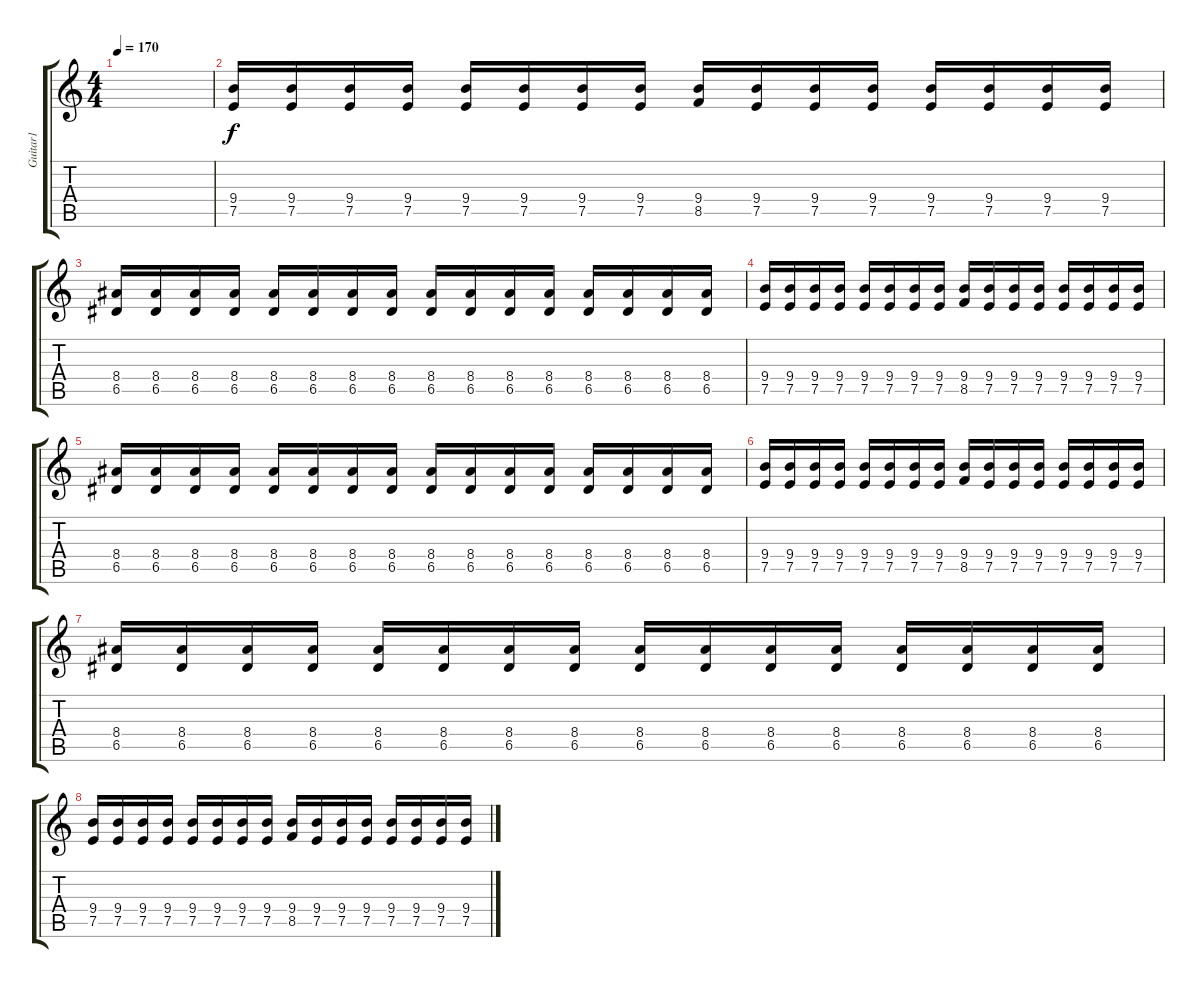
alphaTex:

\track ("Guitar1" "Guitar1") {instrument distortionguitar}
\staff {score tabs}
\tuning (E4 B3 G3 D3 A2 E2) {hide}
\ts (4 4)
\tempo 170
\clef g2
\ks c
|
(9.4 7.5).16 (9.4 7.5).16 (9.4 7.5).16 (9.4 7.5).16 (9.4 7.5).16 (9.4 7.5).16 (9.4 7.5).16 (9.4 7.5).16 (9.4 8.5).16 (9.4 7.5).16 (9.4 7.5).16 (9.4 7.5).16 (9.4 7.5).16 (9.4 7.5).16 (9.4 7.5).16 (9.4 7.5).16 |
(8.4 6.5).16 (8.4 6.5).16 (8.4 6.5).16 (8.4 6.5).16 (8.4 6.5).16 (8.4 6.5).16 (8.4 6.5).16 (8.4 6.5).16 (8.4 6.5).16 (8.4 6.5).16 (8.4 6.5).16 (8.4 6.5).16 (8.4 6.5).16 (8.4 6.5).16 (8.4 6.5).16 (8.4 6.5).16 |
(9.4 7.5).16 (9.4 7.5).16 (9.4 7.5).16 (9.4 7.5).16 (9.4 7.5).16 (9.4 7.5).16 (9.4 7.5).16 (9.4 7.5).16 (9.4 8.5).16 (9.4 7.5).16 (9.4 7.5).16 (9.4 7.5).16 (9.4 7.5).16 (9.4 7.5).16 (9.4 7.5).16 (9.4 7.5).16 |
(8.4 6.5).16 (8.4 6.5).16 (8.4 6.5).16 (8.4 6.5).16 (8.4 6.5).16 (8.4 6.5).16 (8.4 6.5).16 (8.4 6.5).16 (8.4 6.5).16 (8.4 6.5).16 (8.4 6.5).16 (8.4 6.5).16 (8.4 6.5).16 (8.4 6.5).16 (8.4 6.5).16 (8.4 6.5).16 |
(9.4 7.5).16 (9.4 7.5).16 (9.4 7.5).16 (9.4 7.5).16 (9.4 7.5).16 (9.4 7.5).16 (9.4 7.5).16 (9.4 7.5).16 (9.4 8.5).16 (9.4 7.5).16 (9.4 7.5).16 (9.4 7.5).16 (9.4 7.5).16 (9.4 7.5).16 (9.4 7.5).16 (9.4 7.5).16 |
(8.4 6.5).16 (8.4 6.5).16 (8.4 6.5).16 (8.4 6.5).16 (8.4 6.5).16 (8.4 6.5).16 (8.4 6.5).16 (8.4 6.5).16 (8.4 6.5).16 (8.4 6.5).16 (8.4 6.5).16 (8.4 6.5).16 (8.4 6.5).16 (8.4 6.5).16 (8.4 6.5).16 (8.4 6.5).16 |
(9.4 7.5).16 (9.4 7.5).16 (9.4 7.5).16 (9.4 7.5).16 (9.4 7.5).16 (9.4 7.5).16 (9.4 7.5).16 (9.4 7.5).16 (9.4 8.5).16 (9.4 7.5).16 (9.4 7.5).16 (9.4 7.5).16 (9.4 7.5).16 (9.4 7.5).16 (9.4 7.5).16 (9.4 7.5).16
